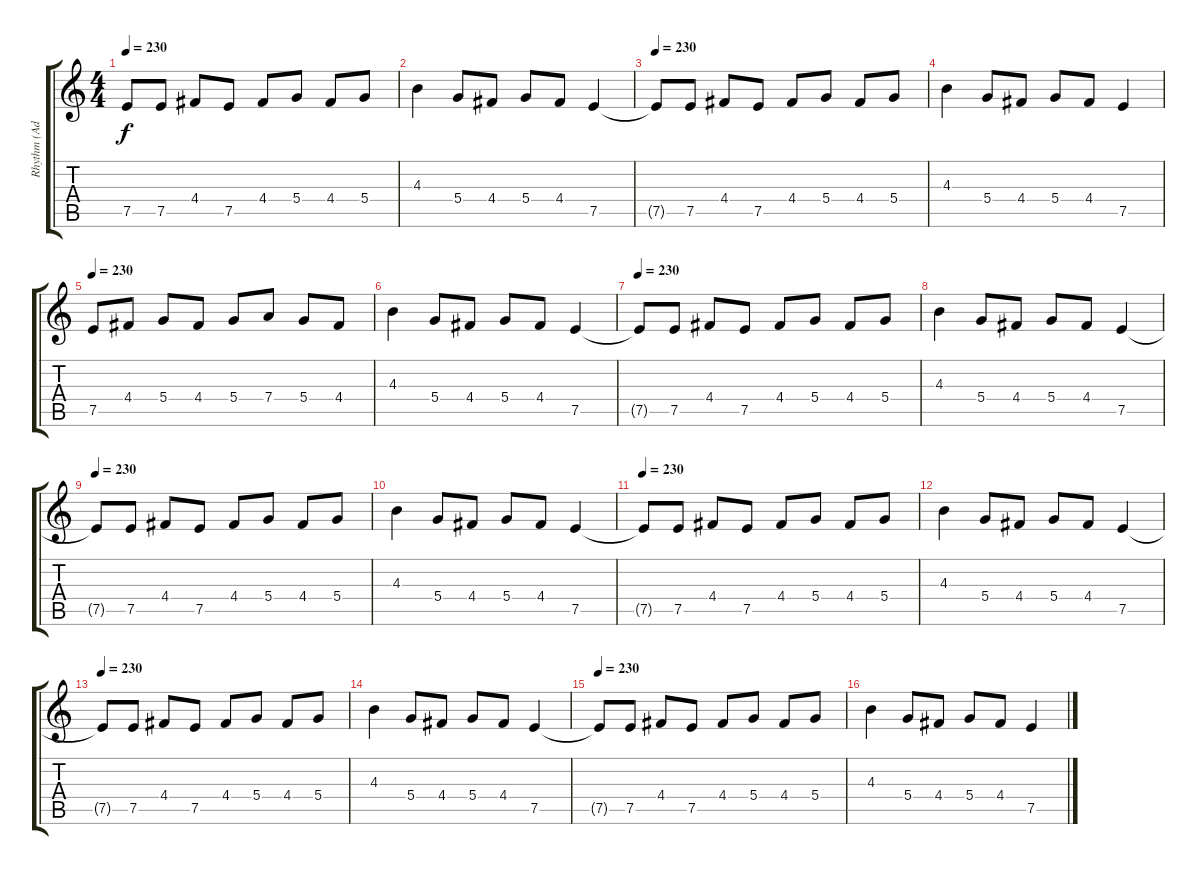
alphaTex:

\track ("Rhythm (Adrian)" "Rhythm (Ad") {instrument distortionguitar}
\staff {score tabs}
\tuning (E4 B3 G3 D3 A2 E2) {hide}
\ts (4 4)
\tempo 230
\clef g2
\ks c
7.5{t}.8{dy f} 7.5.8 4.4.8 7.5.8 4.4.8 5.4.8 4.4.8 5.4.8 |
4.3.4 5.4.8 4.4.8 5.4.8 4.4.8 7.5.4 |
\tempo 230
7.5{t}.8 7.5.8 4.4.8 7.5.8 4.4.8 5.4.8 4.4.8 5.4.8 |
4.3.4 5.4.8 4.4.8 5.4.8 4.4.8 7.5.4 |
\tempo 230
7.5.8 4.4.8 5.4.8 4.4.8 5.4.8 7.4.8 5.4.8 4.4.8 |
4.3.4 5.4.8 4.4.8 5.4.8 4.4.8 7.5.4 |
\tempo 230
7.5{t}.8 7.5.8 4.4.8 7.5.8 4.4.8 5.4.8 4.4.8 5.4.8 |
4.3.4 5.4.8 4.4.8 5.4.8 4.4.8 7.5.4 |
\tempo 230
7.5{t}.8 7.5.8 4.4.8 7.5.8 4.4.8 5.4.8 4.4.8 5.4.8 |
4.3.4 5.4.8 4.4.8 5.4.8 4.4.8 7.5.4 |
\tempo 230
7.5{t}.8 7.5.8 4.4.8 7.5.8 4.4.8 5.4.8 4.4.8 5.4.8 |
4.3.4 5.4.8 4.4.8 5.4.8 4.4.8 7.5.4 |
\tempo 230
7.5{t}.8 7.5.8 4.4.8 7.5.8 4.4.8 5.4.8 4.4.8 5.4.8 |
4.3.4 5.4.8 4.4.8 5.4.8 4.4.8 7.5.4 |
\tempo 230
7.5{t}.8 7.5.8 4.4.8 7.5.8 4.4.8 5.4.8 4.4.8 5.4.8 |
4.3.4 5.4.8 4.4.8 5.4.8 4.4.8 7.5.4
